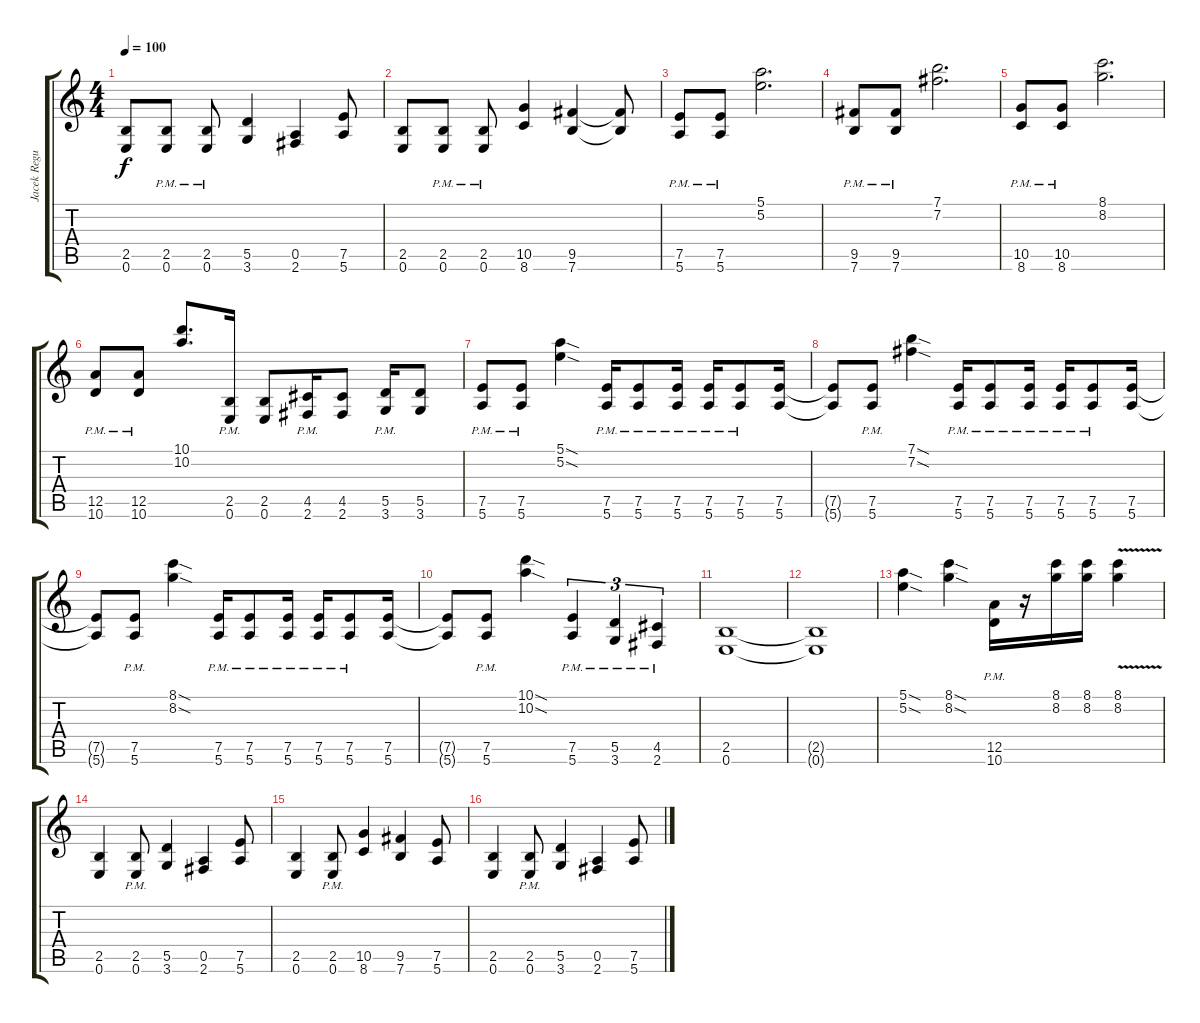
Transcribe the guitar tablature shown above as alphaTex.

\track ("Jacek Regulski" "Jacek Regu") {instrument distortionguitar}
\staff {score tabs}
\tuning (E4 B3 G3 D3 A2 E2) {hide}
\ts (4 4)
\tempo 100
\clef g2
\ks c
(2.5 0.6).8{dy f} (2.5{pm} 0.6{pm}).8 (2.5{pm} 0.6{pm}).8 (5.5 3.6).4 (0.5 2.6).4 (7.5 5.6).8 |
(2.5 0.6).8 (2.5{pm} 0.6{pm}).8 (2.5{pm} 0.6{pm}).8 (10.5 8.6).4 (9.5 7.6).4 (9.5{t} 7.6{t}).8 |
(7.5{pm} 5.6{pm}).8 (7.5{pm} 5.6{pm}).8 (5.1 5.2).2{d} |
(9.5{pm} 7.6{pm}).8 (9.5{pm} 7.6{pm}).8 (7.1 7.2).2{d} |
(10.5{pm} 8.6{pm}).8 (10.5{pm} 8.6{pm}).8 (8.1 8.2).2{d} |
(12.5{pm} 10.6{pm}).8 (12.5{pm} 10.6{pm}).8 (10.1 10.2).8{d} (2.5{pm} 0.6{pm}).16 (2.5 0.6).8 (4.5{pm} 2.6{pm}).16 (4.5 2.6).8 (5.5{pm} 3.6{pm}).16 (5.5 3.6).8 |
(7.5{pm} 5.6{pm}).8 (7.5{pm} 5.6{pm}).8 (5.1{sod} 5.2{sod}).4 (7.5{pm} 5.6{pm}).16 (7.5{pm} 5.6{pm}).8 (7.5{pm} 5.6{pm}).16 (7.5{pm} 5.6{pm}).16 (7.5{pm} 5.6{pm}).8 (7.5 5.6).16 |
(7.5{t} 5.6{t}).8 (7.5{pm} 5.6{pm}).8 (7.1{sod} 7.2{sod}).4 (7.5{pm} 5.6{pm}).16 (7.5{pm} 5.6{pm}).8 (7.5{pm} 5.6{pm}).16 (7.5{pm} 5.6{pm}).16 (7.5{pm} 5.6{pm}).8 (7.5 5.6).16 |
(7.5{t} 5.6{t}).8 (7.5{pm} 5.6{pm}).8 (8.1{sod} 8.2{sod}).4 (7.5{pm} 5.6{pm}).16 (7.5{pm} 5.6{pm}).8 (7.5{pm} 5.6{pm}).16 (7.5{pm} 5.6{pm}).16 (7.5{pm} 5.6{pm}).8 (7.5 5.6).16 |
(7.5{t} 5.6{t}).8 (7.5{pm} 5.6{pm}).8 (10.1{sod} 10.2{sod}).4 (7.5{pm} 5.6{pm}).4{tu (3 2)} (5.5{pm} 3.6{pm}).4{tu (3 2)} (4.5{pm} 2.6{pm}).4{tu (3 2)} |
(2.5 0.6).1 |
(2.5{t} 0.6{t}).1 |
(5.1{sod} 5.2{sod}).4 (8.1{sod} 8.2{sod}).4 (12.5{pm} 10.6{pm}).16 r.16 (8.1 8.2).16 (8.1 8.2).16 (8.1{v} 8.2{v}).4 |
(2.5 0.6).4 (2.5{pm} 0.6{pm}).8 (5.5 3.6).4 (0.5 2.6).4 (7.5 5.6).8 |
(2.5 0.6).4 (2.5{pm} 0.6{pm}).8 (10.5 8.6).4 (9.5 7.6).4 (7.5 5.6).8 |
(2.5 0.6).4 (2.5{pm} 0.6{pm}).8 (5.5 3.6).4 (0.5 2.6).4 (7.5 5.6).8
